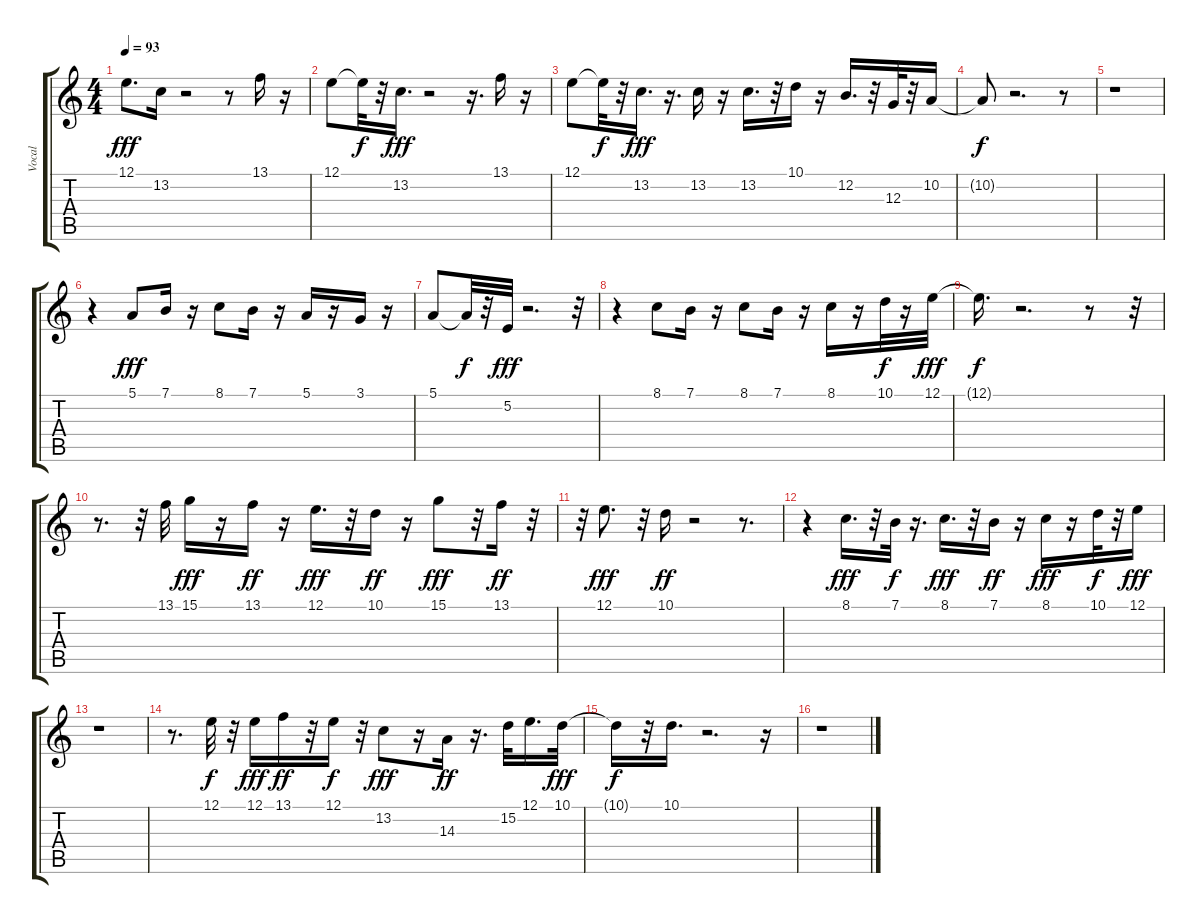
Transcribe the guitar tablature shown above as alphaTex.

\track ("Vocal" "Vocal") {instrument vibraphone}
\staff {score tabs}
\tuning (E4 B3 G3 D3 A2 E2) {hide}
\ts (4 4)
\tempo 93
\clef g2
\ks c
12.1.8{d dy fff} 13.2.16 r.2 r.8 13.1.16 r.16 |
12.1.8 12.1{t}.32{dy f} r.32 13.2.16{d dy fff} r.2 r.16{d} 13.1.16 r.16 |
12.1.8 12.1{t}.32{dy f} r.32 13.2.16{d dy fff} r.16{d} 13.2.16 r.16 13.2.16{d} r.32 10.1.16 r.16 12.2.16{d} r.32 12.3.32 r.32 10.2.16 |
10.2{t}.8{dy f} r.2{d} r.8 |
r.1 |
r.4 5.1.8{dy fff} 7.1.16 r.16 8.1.8 7.1.16 r.16 5.1.16 r.16 3.1.16 r.16 |
5.1.8 5.1{t}.32{dy f} r.32 5.2.32{dy fff} r.2{d} r.32 |
r.4 8.1.8 7.1.16 r.16 8.1.8 7.1.16 r.16 8.1.16 r.16 10.1.32{dy f} r.16 12.1.32{dy fff} |
12.1{t}.16{d dy f} r.2{d} r.8 r.32 |
r.8{d} r.32 13.1.32 15.1.16{dy fff} r.16 13.1.16{dy ff} r.16 12.1.16{d dy fff} r.32 10.1.16{dy ff} r.16 15.1.8{dy fff} r.32 13.1.16{dy ff} r.32 |
r.32 12.1.8{d dy fff} r.32 10.1.16{dy ff} r.2 r.8{d} |
r.4 8.1.16{d dy fff} r.32 7.1.32{dy f} r.16{d} 8.1.16{d dy fff} r.32 7.1.16{dy ff} r.16 8.1.16{dy fff} r.16 10.1.32{dy f} r.32 12.1.16{dy fff} |
r.1 |
r.8{d} 12.1.32{dy f} r.32 12.1.16{dy fff} 13.1.16{dy ff} r.32 12.1.16{dy f} r.32 13.2.8{dy fff} r.16 14.3.16{dy ff} r.16{d} 15.2.32 12.1.16{d} 10.1.32{dy fff} |
10.1{t}.16{dy f} r.32 10.1.16{d} r.2{d} r.16 |
r.1
